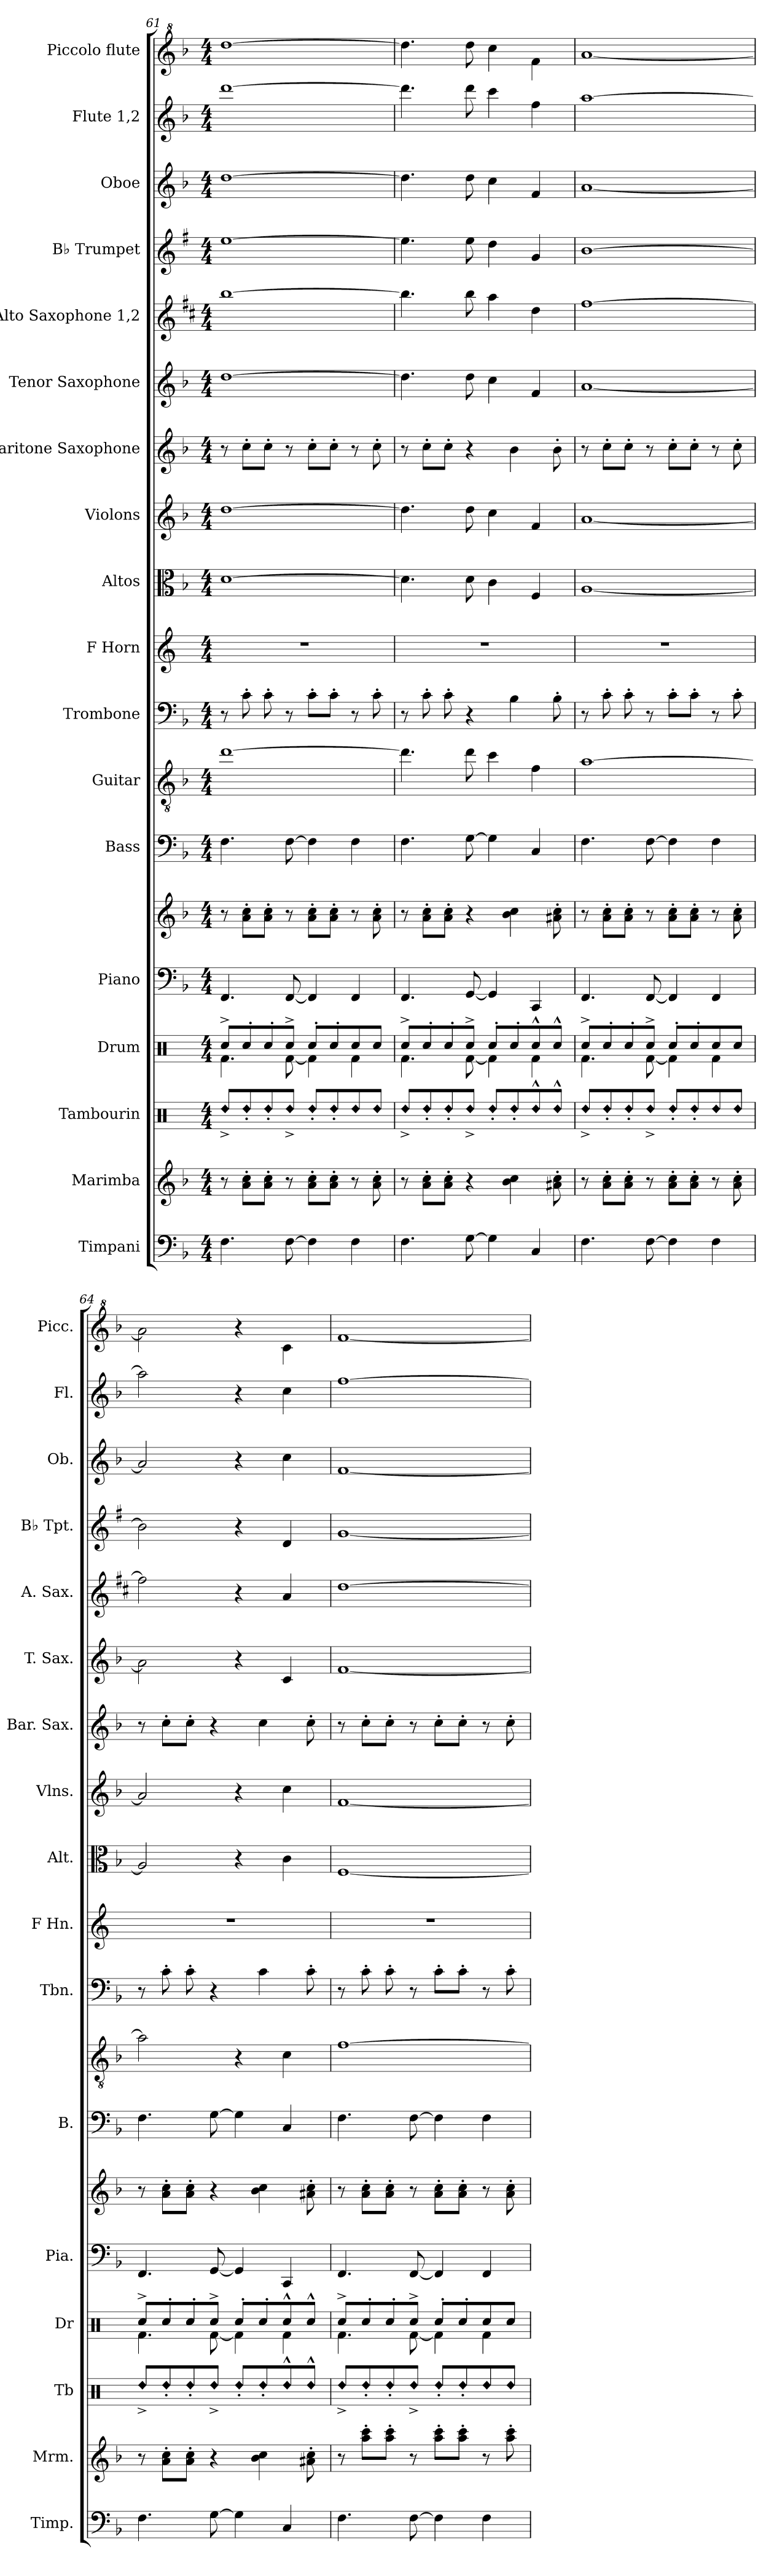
**kern	**kern	**kern	**kern	**kern	**kern	**kern	**kern	**kern	**kern	**kern	**kern	**kern	**kern	**kern	**kern	**kern	**kern	**kern
*part18	*part17	*part16	*part15	*part14	*part14	*part13	*part12	*part11	*part10	*part9	*part8	*part7	*part6	*part5	*part4	*part3	*part2	*part1
*staff19	*staff18	*staff17	*staff16	*staff15	*staff14	*staff13	*staff12	*staff11	*staff10	*staff9	*staff8	*staff7	*staff6	*staff5	*staff4	*staff3	*staff2	*staff1
*I"Timpani	*I"Marimba	*I"Tambourin	*I"Drum	*I"Piano	*	*I"Bass	*I"Guitar	*I"Trombone	*I"F Horn	*I"Altos	*I"Violons	*I"Baritone Saxophone	*I"Tenor Saxophone	*I"Alto Saxophone 1,2	*I"B♭ Trumpet	*I"Oboe	*I"Flute 1,2	*I"Piccolo flute
*I'Timp.	*I'Mrm.	*I'Tb	*I'Dr	*I'Pia.	*	*I'B.	*	*I'Tbn.	*I'F Hn.	*I'Alt.	*I'Vlns.	*I'Bar. Sax.	*I'T. Sax.	*I'A. Sax.	*I'B♭ Tpt.	*I'Ob.	*I'Fl.	*I'Picc.
*clefF4	*clefG2	*clefX	*clefX	*clefF4	*clefG2	*clefF4	*clefGv2	*clefF4	*clefG2	*clefC3	*clefG2	*clefG2	*clefG2	*clefG2	*clefG2	*clefG2	*clefG2	*clefG^2
*	*	*	*	*	*	*ITrd7c12	*	*	*ITrd4c7	*	*	*ITrd12c21	*ITrd8c14	*ITrd5c9	*ITrd1c2	*	*	*ITrd-7c-12
*k[b-]	*k[b-]	*k[]	*k[]	*k[b-]	*k[b-]	*k[b-]	*k[b-]	*k[b-]	*k[b-]	*k[b-]	*k[b-]	*k[b-]	*k[b-]	*k[b-]	*k[b-]	*k[b-]	*k[b-]	*k[b-]
*M4/4	*M4/4	*M4/4	*M4/4	*M4/4	*M4/4	*M4/4	*M4/4	*M4/4	*M4/4	*M4/4	*M4/4	*M4/4	*M4/4	*M4/4	*M4/4	*M4/4	*M4/4	*M4/4
=61	=61	=61	=61	=61	=61	=61	=61	=61	=61	=61	=61	=61	=61	=61	=61	=61	=61	=61
!	!	!LO:N:head=diamond	!	!	!	!	!	!	!	!	!	!	!	!	!	!	!	!
*	*	*	*^	*	*	*	*	*	*	*	*	*	*	*	*	*	*	*
4.F\	8r	8Rdd^/L	8Rcc^/L	4.Rf\	4.FF/	8r	4.FF\	[1dd	8r	1r	[1d	[1dd	8r	[1d	[1dd	[1dd	[1dd	[1ddd	[1dddd
!	!	!LO:N:head=diamond	!	!	!	!	!	!	!	!	!	!	!	!	!	!	!	!	!
.	8a\' 8cc\'L	8Rdd'/	8Rcc'/	.	.	8a\' 8cc\'L	.	.	8c'\	.	.	.	8c'\L	.	.	.	.	.	.
!	!	!LO:N:head=diamond	!	!	!	!	!	!	!	!	!	!	!	!	!	!	!	!	!
.	8a\' 8cc\'J	8Rdd'/	8Rcc'/	.	.	8a\' 8cc\'J	.	.	8c'\	.	.	.	8c'\J	.	.	.	.	.	.
!	!	!LO:N:head=diamond	!	!	!	!	!	!	!	!	!	!	!	!	!	!	!	!	!
[8F\	8r	8Rdd^/J	8Rcc^/J	[8Rf\	[8FF/	8r	[8FF\	.	8r	.	.	.	8r	.	.	.	.	.	.
!	!	!LO:N:head=diamond	!	!	!	!	!	!	!	!	!	!	!	!	!	!	!	!	!
4F\]	8a\' 8cc\'L	8Rdd'/L	8Rcc'/L	4Rf\]	4FF/]	8a\' 8cc\'L	4FF\]	.	8c'\L	.	.	.	8c'\L	.	.	.	.	.	.
!	!	!LO:N:head=diamond	!	!	!	!	!	!	!	!	!	!	!	!	!	!	!	!	!
.	8a\' 8cc\'J	8Rdd'/	8Rcc'/	.	.	8a\' 8cc\'J	.	.	8c'\J	.	.	.	8c'\J	.	.	.	.	.	.
!	!	!LO:N:head=diamond	!	!	!	!	!	!	!	!	!	!	!	!	!	!	!	!	!
4F\	8r	8Rdd/	8Rcc/	4Rf\	4FF/	8r	4FF\	.	8r	.	.	.	8r	.	.	.	.	.	.
!	!	!LO:N:head=diamond	!	!	!	!	!	!	!	!	!	!	!	!	!	!	!	!	!
.	8a\' 8cc\'	8Rdd/J	8Rcc/J	.	.	8a\' 8cc\'	.	.	8c'\	.	.	.	8c'\	.	.	.	.	.	.
!!LO:PB:g=z
=62	=62	=62	=62	=62	=62	=62	=62	=62	=62	=62	=62	=62	=62	=62	=62	=62	=62	=62	=62
!	!	!LO:N:head=diamond	!	!	!	!	!	!	!	!	!	!	!	!	!	!	!	!	!
4.F\	8r	8Rdd^/L	8Rcc^/L	4.Rf\	4.FF/	8r	4.FF\	4.dd\]	8r	1r	4.d\]	4.dd\]	8r	4.d\]	4.dd\]	4.dd\]	4.dd\]	4.ddd\]	4.dddd\]
!	!	!LO:N:head=diamond	!	!	!	!	!	!	!	!	!	!	!	!	!	!	!	!	!
.	8a\' 8cc\'L	8Rdd'/	8Rcc'/	.	.	8a\' 8cc\'L	.	.	8c'\	.	.	.	8c'\L	.	.	.	.	.	.
!	!	!LO:N:head=diamond	!	!	!	!	!	!	!	!	!	!	!	!	!	!	!	!	!
.	8a\' 8cc\'J	8Rdd'/	8Rcc'/	.	.	8a\' 8cc\'J	.	.	8c'\	.	.	.	8c'\J	.	.	.	.	.	.
!	!	!LO:N:head=diamond	!	!	!	!	!	!	!	!	!	!	!	!	!	!	!	!	!
[8G\	4r	8Rdd^/J	8Rcc^/J	[8Rf\	[8GG/	4r	[8GG\	8dd\	4r	.	8d\	8dd\	4r	8d\	8dd\	8dd\	8dd\	8ddd\	8dddd\
!	!	!LO:N:head=diamond	!	!	!	!	!	!	!	!	!	!	!	!	!	!	!	!	!
4G\]	.	8Rdd'/L	8Rcc'/L	4Rf\]	4GG/]	.	4GG\]	4cc\	.	.	4c\	4cc\	.	4c\	4cc\	4cc\	4cc\	4ccc\	4cccc\
!	!	!LO:N:head=diamond	!	!	!	!	!	!	!	!	!	!	!	!	!	!	!	!	!
.	4b-\ 4cc\	8Rdd'/	8Rcc'/	.	.	4b-\ 4cc\	.	.	4B-\	.	.	.	4B-\	.	.	.	.	.	.
!	!	!LO:N:head=diamond	!	!	!	!	!	!	!	!	!	!	!	!	!	!	!	!	!
4C/	.	8Rdd^^/	8Rcc^^/	4Rf\	4CC/	.	4CC/	4f\	.	.	4F/	4f/	.	4F/	4f\	4f/	4f/	4ff\	4fff\
!	!	!LO:N:head=diamond	!	!	!	!	!	!	!	!	!	!	!	!	!	!	!	!	!
.	8a#X\' 8cc\'	8Rdd^^/J	8Rcc^^/J	.	.	8a#X\' 8cc\'	.	.	8B-'\	.	.	.	8B-'\	.	.	.	.	.	.
=63	=63	=63	=63	=63	=63	=63	=63	=63	=63	=63	=63	=63	=63	=63	=63	=63	=63	=63	=63
!	!	!LO:N:head=diamond	!	!	!	!	!	!	!	!	!	!	!	!	!	!	!	!	!
4.F\	8r	8Rdd^/L	8Rcc^/L	4.Rf\	4.FF/	8r	4.FF\	[1a	8r	1r	[1A	[1a	8r	[1A	[1a	[1a	[1a	[1aa	[1aaa
!	!	!LO:N:head=diamond	!	!	!	!	!	!	!	!	!	!	!	!	!	!	!	!	!
.	8a\' 8cc\'L	8Rdd'/	8Rcc'/	.	.	8a\' 8cc\'L	.	.	8c'\	.	.	.	8c'\L	.	.	.	.	.	.
!	!	!LO:N:head=diamond	!	!	!	!	!	!	!	!	!	!	!	!	!	!	!	!	!
.	8a\' 8cc\'J	8Rdd'/	8Rcc'/	.	.	8a\' 8cc\'J	.	.	8c'\	.	.	.	8c'\J	.	.	.	.	.	.
!	!	!LO:N:head=diamond	!	!	!	!	!	!	!	!	!	!	!	!	!	!	!	!	!
[8F\	8r	8Rdd^/J	8Rcc^/J	[8Rf\	[8FF/	8r	[8FF\	.	8r	.	.	.	8r	.	.	.	.	.	.
!	!	!LO:N:head=diamond	!	!	!	!	!	!	!	!	!	!	!	!	!	!	!	!	!
4F\]	8a\' 8cc\'L	8Rdd'/L	8Rcc'/L	4Rf\]	4FF/]	8a\' 8cc\'L	4FF\]	.	8c'\L	.	.	.	8c'\L	.	.	.	.	.	.
!	!	!LO:N:head=diamond	!	!	!	!	!	!	!	!	!	!	!	!	!	!	!	!	!
.	8a\' 8cc\'J	8Rdd'/	8Rcc'/	.	.	8a\' 8cc\'J	.	.	8c'\J	.	.	.	8c'\J	.	.	.	.	.	.
!	!	!LO:N:head=diamond	!	!	!	!	!	!	!	!	!	!	!	!	!	!	!	!	!
4F\	8r	8Rdd/	8Rcc/	4Rf\	4FF/	8r	4FF\	.	8r	.	.	.	8r	.	.	.	.	.	.
!	!	!LO:N:head=diamond	!	!	!	!	!	!	!	!	!	!	!	!	!	!	!	!	!
.	8a\' 8cc\'	8Rdd/J	8Rcc/J	.	.	8a\' 8cc\'	.	.	8c'\	.	.	.	8c'\	.	.	.	.	.	.
=64	=64	=64	=64	=64	=64	=64	=64	=64	=64	=64	=64	=64	=64	=64	=64	=64	=64	=64	=64
!	!	!LO:N:head=diamond	!	!	!	!	!	!	!	!	!	!	!	!	!	!	!	!	!
4.F\	8r	8Rdd^/L	8Rcc^/L	4.Rf\	4.FF/	8r	4.FF\	2a\]	8r	1r	2A/]	2a/]	8r	2A\]	2a\]	2a\]	2a/]	2aa\]	2aaa\]
!	!	!LO:N:head=diamond	!	!	!	!	!	!	!	!	!	!	!	!	!	!	!	!	!
.	8a\' 8cc\'L	8Rdd'/	8Rcc'/	.	.	8a\' 8cc\'L	.	.	8c'\	.	.	.	8c'\L	.	.	.	.	.	.
!	!	!LO:N:head=diamond	!	!	!	!	!	!	!	!	!	!	!	!	!	!	!	!	!
.	8a\' 8cc\'J	8Rdd'/	8Rcc'/	.	.	8a\' 8cc\'J	.	.	8c'\	.	.	.	8c'\J	.	.	.	.	.	.
!	!	!LO:N:head=diamond	!	!	!	!	!	!	!	!	!	!	!	!	!	!	!	!	!
[8G\	4r	8Rdd^/J	8Rcc^/J	[8Rf\	[8GG/	4r	[8GG\	.	4r	.	.	.	4r	.	.	.	.	.	.
!	!	!LO:N:head=diamond	!	!	!	!	!	!	!	!	!	!	!	!	!	!	!	!	!
4G\]	.	8Rdd'/L	8Rcc'/L	4Rf\]	4GG/]	.	4GG\]	4r	.	.	4r	4r	.	4r	4r	4r	4r	4r	4r
!	!	!LO:N:head=diamond	!	!	!	!	!	!	!	!	!	!	!	!	!	!	!	!	!
.	4b-\ 4cc\	8Rdd'/	8Rcc'/	.	.	4b-\ 4cc\	.	.	4c\	.	.	.	4c\	.	.	.	.	.	.
!	!	!LO:N:head=diamond	!	!	!	!	!	!	!	!	!	!	!	!	!	!	!	!	!
4C/	.	8Rdd^^/	8Rcc^^/	4Rf\	4CC/	.	4CC/	4c\	.	.	4c\	4cc\	.	4C/	4c/	4c/	4cc\	4cc\	4ccc\
!	!	!LO:N:head=diamond	!	!	!	!	!	!	!	!	!	!	!	!	!	!	!	!	!
.	8a#X\' 8cc\'	8Rdd^^/J	8Rcc^^/J	.	.	8a#X\' 8cc\'	.	.	8c'\	.	.	.	8c'\	.	.	.	.	.	.
=65	=65	=65	=65	=65	=65	=65	=65	=65	=65	=65	=65	=65	=65	=65	=65	=65	=65	=65	=65
!	!	!LO:N:head=diamond	!	!	!	!	!	!	!	!	!	!	!	!	!	!	!	!	!
4.F\	8r	8Rdd^/L	8Rcc^/L	4.Rf\	4.FF/	8r	4.FF\	[1f	8r	1r	[1F	[1f	8r	[1F	[1f	[1f	[1f	[1ff	[1fff
!	!	!LO:N:head=diamond	!	!	!	!	!	!	!	!	!	!	!	!	!	!	!	!	!
.	8aa\' 8ccc\'L	8Rdd'/	8Rcc'/	.	.	8a\' 8cc\'L	.	.	8c'\	.	.	.	8c'\L	.	.	.	.	.	.
!	!	!LO:N:head=diamond	!	!	!	!	!	!	!	!	!	!	!	!	!	!	!	!	!
.	8aa\' 8ccc\'J	8Rdd'/	8Rcc'/	.	.	8a\' 8cc\'J	.	.	8c'\	.	.	.	8c'\J	.	.	.	.	.	.
!	!	!LO:N:head=diamond	!	!	!	!	!	!	!	!	!	!	!	!	!	!	!	!	!
[8F\	8r	8Rdd^/J	8Rcc^/J	[8Rf\	[8FF/	8r	[8FF\	.	8r	.	.	.	8r	.	.	.	.	.	.
!	!	!LO:N:head=diamond	!	!	!	!	!	!	!	!	!	!	!	!	!	!	!	!	!
4F\]	8aa\' 8ccc\'L	8Rdd'/L	8Rcc'/L	4Rf\]	4FF/]	8a\' 8cc\'L	4FF\]	.	8c'\L	.	.	.	8c'\L	.	.	.	.	.	.
!	!	!LO:N:head=diamond	!	!	!	!	!	!	!	!	!	!	!	!	!	!	!	!	!
.	8aa\' 8ccc\'J	8Rdd'/	8Rcc'/	.	.	8a\' 8cc\'J	.	.	8c'\J	.	.	.	8c'\J	.	.	.	.	.	.
!	!	!LO:N:head=diamond	!	!	!	!	!	!	!	!	!	!	!	!	!	!	!	!	!
4F\	8r	8Rdd/	8Rcc/	4Rf\	4FF/	8r	4FF\	.	8r	.	.	.	8r	.	.	.	.	.	.
!	!	!LO:N:head=diamond	!	!	!	!	!	!	!	!	!	!	!	!	!	!	!	!	!
.	8aa\' 8ccc\'	8Rdd/J	8Rcc/J	.	.	8a\' 8cc\'	.	.	8c'\	.	.	.	8c'\	.	.	.	.	.	.
*	*	*	*v	*v	*	*	*	*	*	*	*	*	*	*	*	*	*	*	*
=	=	=	=	=	=	=	=	=	=	=	=	=	=	=	=	=	=	=
*-	*-	*-	*-	*-	*-	*-	*-	*-	*-	*-	*-	*-	*-	*-	*-	*-	*-	*-
